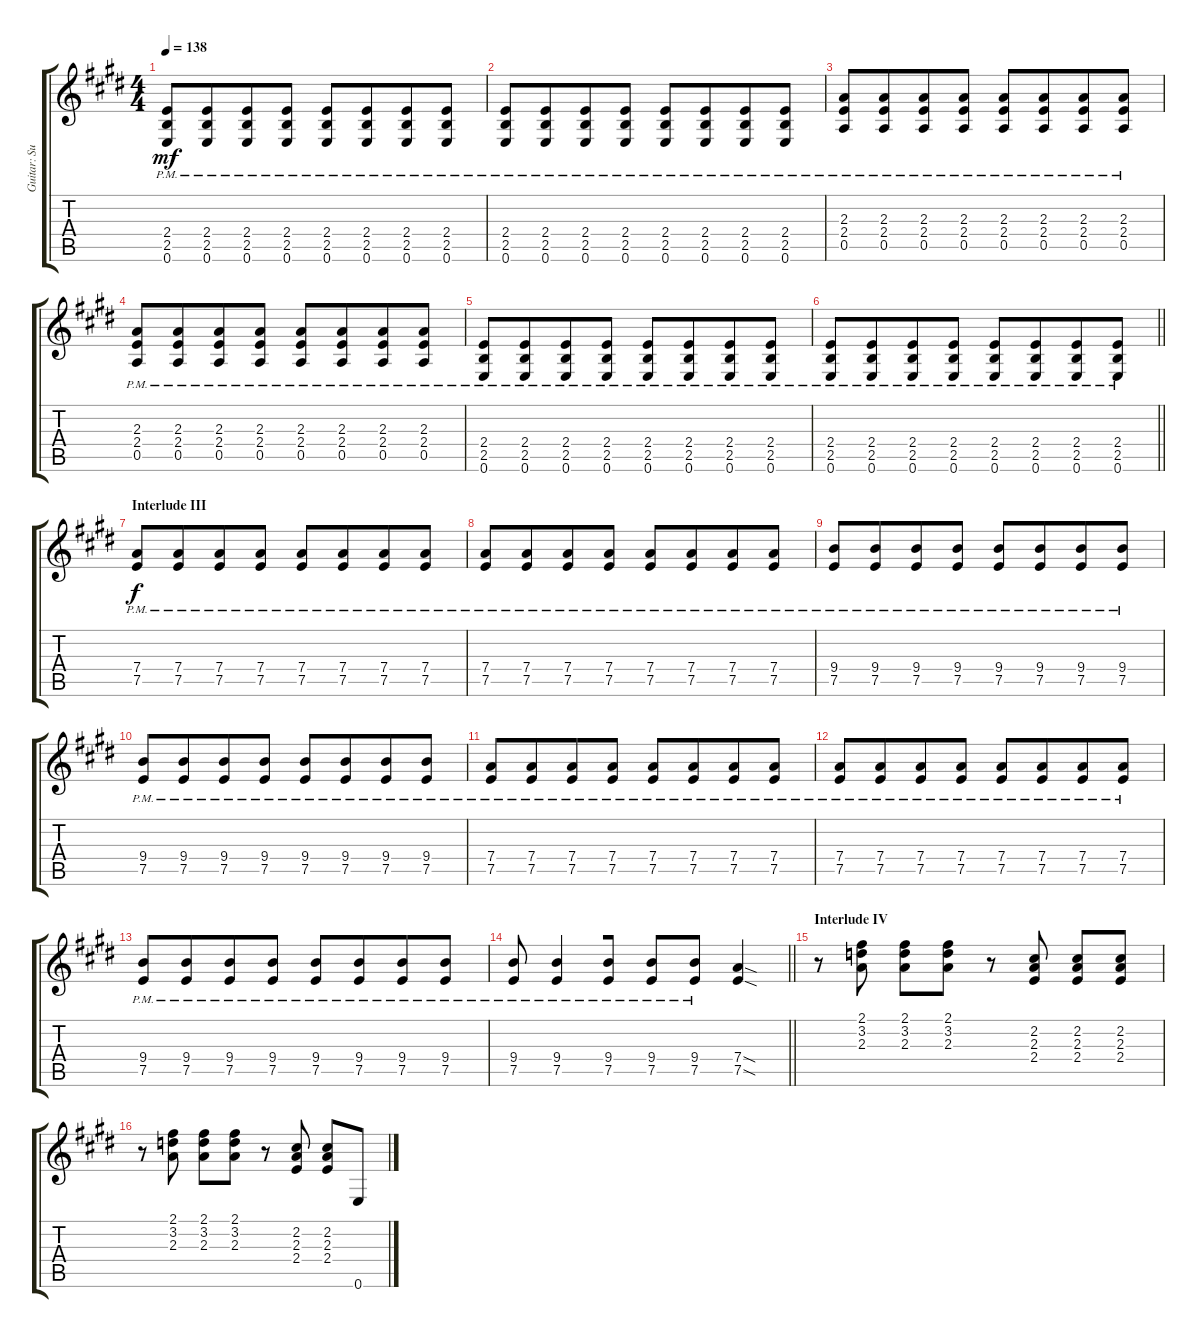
\track ("Guitar: Sue" "Guitar: Su") {instrument distortionguitar}
\staff {score tabs}
\tuning (E4 B3 G3 D3 A2 E2) {hide}
\ts (4 4)
\tempo 138
\clef g2
\ks e
(2.4{pm} 2.5{pm} 0.6{pm}).8{dy mf} (2.4{pm} 2.5{pm} 0.6{pm}).8{beam merge} (2.4{pm} 2.5{pm} 0.6{pm}).8 (2.4{pm} 2.5{pm} 0.6{pm}).8 (2.4{pm} 2.5{pm} 0.6{pm}).8 (2.4{pm} 2.5{pm} 0.6{pm}).8{beam merge} (2.4{pm} 2.5{pm} 0.6{pm}).8 (2.4{pm} 2.5{pm} 0.6{pm}).8 |
(2.4{pm} 2.5{pm} 0.6{pm}).8 (2.4{pm} 2.5{pm} 0.6{pm}).8{beam merge} (2.4{pm} 2.5{pm} 0.6{pm}).8 (2.4{pm} 2.5{pm} 0.6{pm}).8 (2.4{pm} 2.5{pm} 0.6{pm}).8 (2.4{pm} 2.5{pm} 0.6{pm}).8{beam merge} (2.4{pm} 2.5{pm} 0.6{pm}).8 (2.4{pm} 2.5{pm} 0.6{pm}).8 |
(2.3{pm} 2.4{pm} 0.5{pm}).8 (2.3{pm} 2.4{pm} 0.5{pm}).8{beam merge} (2.3{pm} 2.4{pm} 0.5{pm}).8 (2.3{pm} 2.4{pm} 0.5{pm}).8 (2.3{pm} 2.4{pm} 0.5{pm}).8 (2.3{pm} 2.4{pm} 0.5{pm}).8{beam merge} (2.3{pm} 2.4{pm} 0.5{pm}).8 (2.3{pm} 2.4{pm} 0.5{pm}).8 |
(2.3{pm} 2.4{pm} 0.5{pm}).8 (2.3{pm} 2.4{pm} 0.5{pm}).8{beam merge} (2.3{pm} 2.4{pm} 0.5{pm}).8 (2.3{pm} 2.4{pm} 0.5{pm}).8 (2.3{pm} 2.4{pm} 0.5{pm}).8 (2.3{pm} 2.4{pm} 0.5{pm}).8{beam merge} (2.3{pm} 2.4{pm} 0.5{pm}).8 (2.3{pm} 2.4{pm} 0.5{pm}).8 |
(2.4{pm} 2.5{pm} 0.6{pm}).8 (2.4{pm} 2.5{pm} 0.6{pm}).8{beam merge} (2.4{pm} 2.5{pm} 0.6{pm}).8 (2.4{pm} 2.5{pm} 0.6{pm}).8 (2.4{pm} 2.5{pm} 0.6{pm}).8 (2.4{pm} 2.5{pm} 0.6{pm}).8{beam merge} (2.4{pm} 2.5{pm} 0.6{pm}).8 (2.4{pm} 2.5{pm} 0.6{pm}).8 |
\barLineRight lightlight
(2.4{pm} 2.5{pm} 0.6{pm}).8 (2.4{pm} 2.5{pm} 0.6{pm}).8{beam merge} (2.4{pm} 2.5{pm} 0.6{pm}).8 (2.4{pm} 2.5{pm} 0.6{pm}).8 (2.4{pm} 2.5{pm} 0.6{pm}).8 (2.4{pm} 2.5{pm} 0.6{pm}).8{beam merge} (2.4{pm} 2.5{pm} 0.6{pm}).8 (2.4{pm} 2.5{pm} 0.6{pm}).8 |
\section ("" "Interlude III")
(7.4{pm} 7.5{pm}).8{dy f balance 12} (7.4{pm} 7.5{pm}).8{beam merge} (7.4{pm} 7.5{pm}).8 (7.4{pm} 7.5{pm}).8 (7.4{pm} 7.5{pm}).8 (7.4{pm} 7.5{pm}).8{beam merge} (7.4{pm} 7.5{pm}).8 (7.4{pm} 7.5{pm}).8 |
(7.4{pm} 7.5{pm}).8 (7.4{pm} 7.5{pm}).8{beam merge} (7.4{pm} 7.5{pm}).8 (7.4{pm} 7.5{pm}).8 (7.4{pm} 7.5{pm}).8 (7.4{pm} 7.5{pm}).8{beam merge} (7.4{pm} 7.5{pm}).8 (7.4{pm} 7.5{pm}).8 |
(9.4{pm} 7.5{pm}).8 (9.4{pm} 7.5{pm}).8{beam merge} (9.4{pm} 7.5{pm}).8 (9.4{pm} 7.5{pm}).8 (9.4{pm} 7.5{pm}).8 (9.4{pm} 7.5{pm}).8{beam merge} (9.4{pm} 7.5{pm}).8 (9.4{pm} 7.5{pm}).8 |
(9.4{pm} 7.5{pm}).8 (9.4{pm} 7.5{pm}).8{beam merge} (9.4{pm} 7.5{pm}).8 (9.4{pm} 7.5{pm}).8 (9.4{pm} 7.5{pm}).8 (9.4{pm} 7.5{pm}).8{beam merge} (9.4{pm} 7.5{pm}).8 (9.4{pm} 7.5{pm}).8 |
(7.4{pm} 7.5{pm}).8 (7.4{pm} 7.5{pm}).8{beam merge} (7.4{pm} 7.5{pm}).8 (7.4{pm} 7.5{pm}).8 (7.4{pm} 7.5{pm}).8 (7.4{pm} 7.5{pm}).8{beam merge} (7.4{pm} 7.5{pm}).8 (7.4{pm} 7.5{pm}).8 |
(7.4{pm} 7.5{pm}).8 (7.4{pm} 7.5{pm}).8{beam merge} (7.4{pm} 7.5{pm}).8 (7.4{pm} 7.5{pm}).8 (7.4{pm} 7.5{pm}).8 (7.4{pm} 7.5{pm}).8{beam merge} (7.4{pm} 7.5{pm}).8 (7.4{pm} 7.5{pm}).8 |
(9.4{pm} 7.5{pm}).8 (9.4{pm} 7.5{pm}).8{beam merge} (9.4{pm} 7.5{pm}).8 (9.4{pm} 7.5{pm}).8 (9.4{pm} 7.5{pm}).8 (9.4{pm} 7.5{pm}).8{beam merge} (9.4{pm} 7.5{pm}).8 (9.4{pm} 7.5{pm}).8 |
\barLineRight lightlight
(9.4{pm} 7.5{pm}).8 (9.4{pm} 7.5{pm}).4{beam merge} (9.4{pm} 7.5{pm}).8 (9.4{pm} 7.5{pm}).8 (9.4{pm} 7.5{pm}).8 (7.4{sod} 7.5{sod}).4{balance 8} |
\section ("" "Interlude IV")
r.8 (2.1 3.2 2.3).8 (2.1 3.2 2.3).8 (2.1 3.2 2.3).8 r.8 (2.2 2.3 2.4).8 (2.2 2.3 2.4).8 (2.2 2.3 2.4).8 |
r.8 (2.1 3.2 2.3).8 (2.1 3.2 2.3).8 (2.1 3.2 2.3).8 r.8 (2.2 2.3 2.4).8 (2.2 2.3 2.4).8 0.6.8
